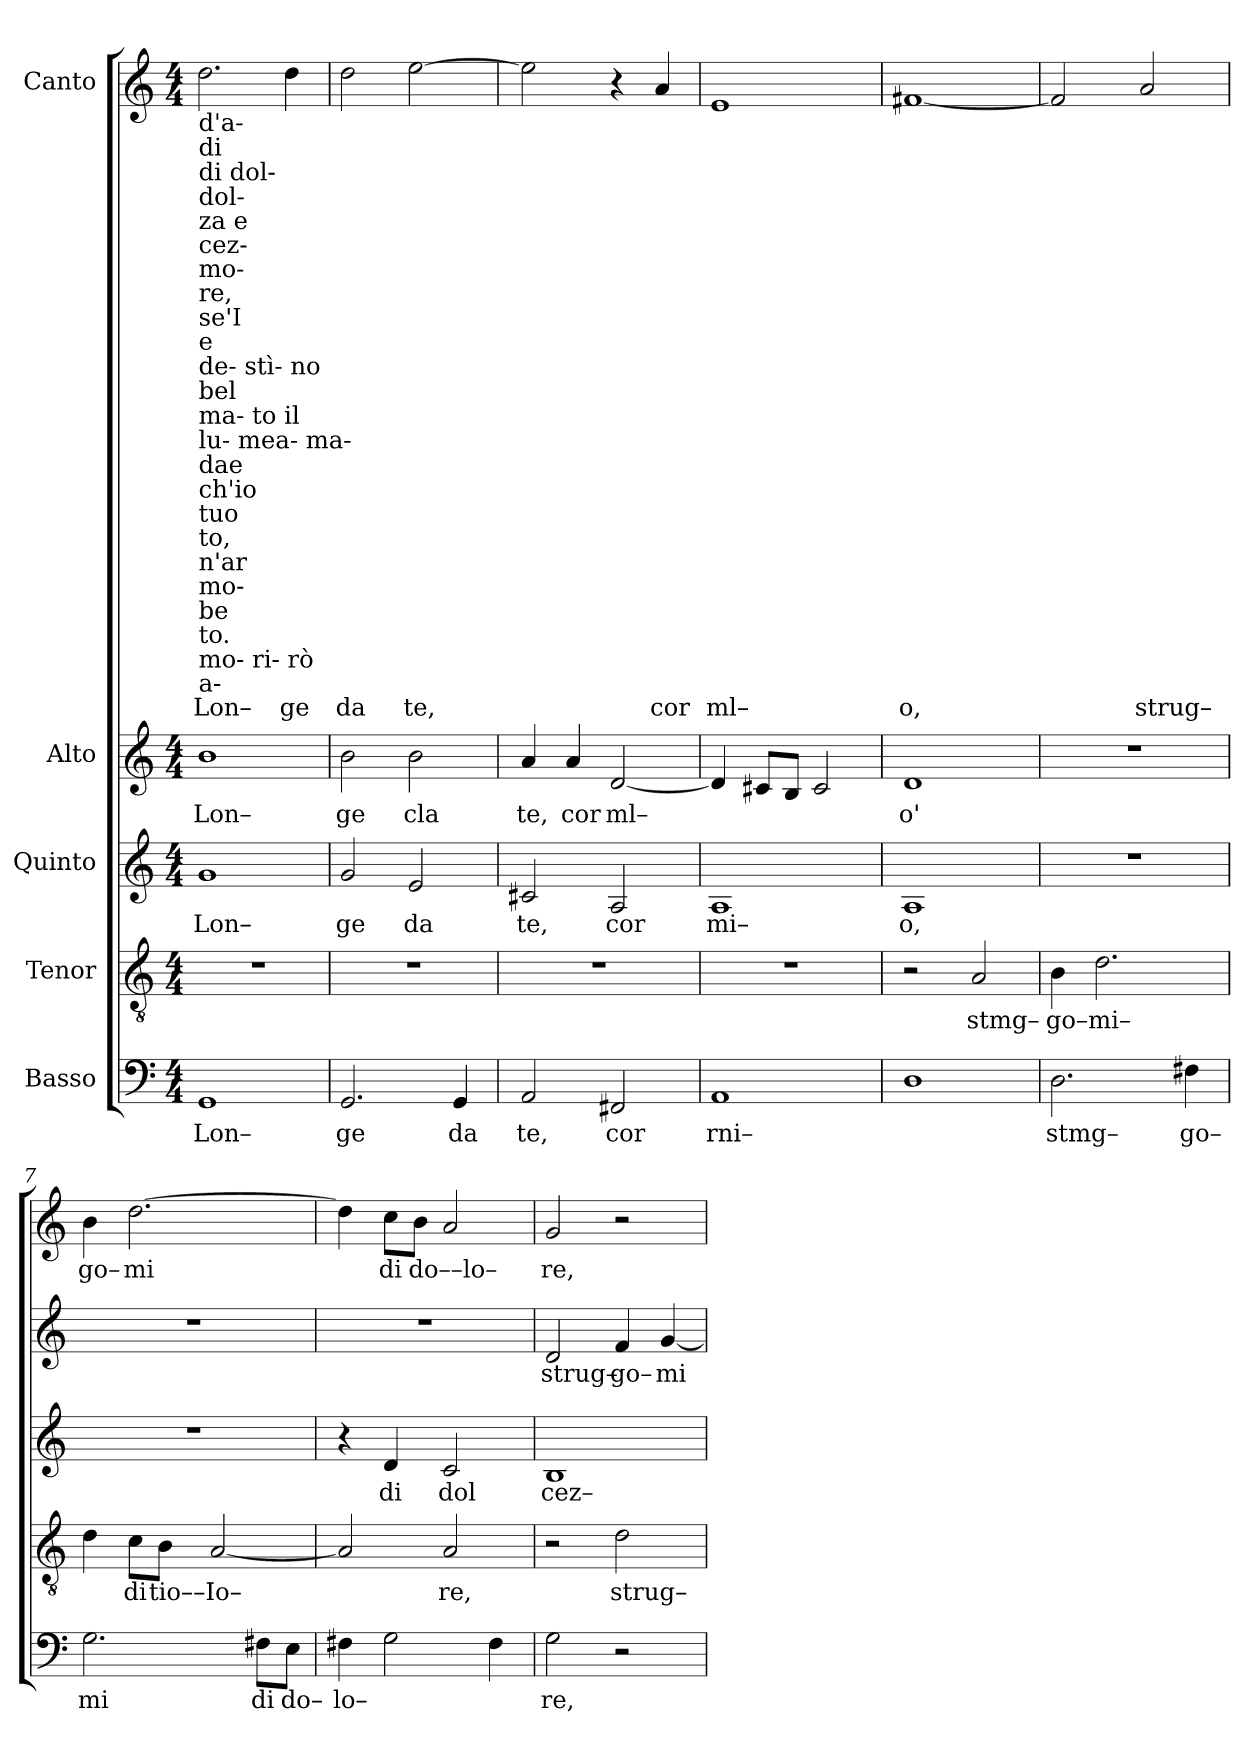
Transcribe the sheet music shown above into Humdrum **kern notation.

**kern	**text	**kern	**text	**kern	**text	**kern	**text	**kern	**text
*part5	*part5	*part4	*part4	*part3	*part3	*part2	*part2	*part1	*part1
*staff5	*staff5	*staff4	*staff4	*staff3	*staff3	*staff2	*staff2	*staff1	*staff1
*I"Basso	*	*I"Tenor	*	*I"Quinto	*	*I"Alto	*	*I"Canto	*
*clefF4	*	*clefGv2	*	*clefG2	*	*clefG2	*	*clefG2	*
*k[]	*	*k[]	*	*k[]	*	*k[]	*	*k[]	*
*M4/4	*	*M4/4	*	*M4/4	*	*M4/4	*	*M4/4	*
*MM120	*	*MM120	*	*MM120	*	*MM120	*	*MM120	*
=1	=1	=1	=1	=1	=1	=1	=1	=1	=1
!	!	!	!	!	!	!	!	!LO:TX:b:t=d'a-	!
!	!	!	!	!	!	!	!	!LO:TX:b:t=di	!
!	!	!	!	!	!	!	!	!LO:TX:b:t=di dol-	!
!	!	!	!	!	!	!	!	!LO:TX:b:t=dol-	!
!	!	!	!	!	!	!	!	!LO:TX:b:t=za e	!
!	!	!	!	!	!	!	!	!LO:TX:b:t=cez-	!
!	!	!	!	!	!	!	!	!LO:TX:b:t=mo-	!
!	!	!	!	!	!	!	!	!LO:TX:b:t=re,	!
!	!	!	!	!	!	!	!	!LO:TX:b:t=se'I	!
!	!	!	!	!	!	!	!	!LO:TX:b:t=e	!
!	!	!	!	!	!	!	!	!LO:TX:b:t=de- stì- no	!
!	!	!	!	!	!	!	!	!LO:TX:b:t=bel	!
!	!	!	!	!	!	!	!	!LO:TX:b:t=ma- to il	!
!	!	!	!	!	!	!	!	!LO:TX:b:t=lu- mea- ma-	!
!	!	!	!	!	!	!	!	!LO:TX:b:t=dae	!
!	!	!	!	!	!	!	!	!LO:TX:b:t=ch'io	!
!	!	!	!	!	!	!	!	!LO:TX:b:t=tuo	!
!	!	!	!	!	!	!	!	!LO:TX:b:t=to,	!
!	!	!	!	!	!	!	!	!LO:TX:b:t=n'ar	!
!	!	!	!	!	!	!	!	!LO:TX:b:t=mo-	!
!	!	!	!	!	!	!	!	!LO:TX:b:t=be	!
!	!	!	!	!	!	!	!	!LO:TX:b:t=to.	!
!	!	!	!	!	!	!	!	!LO:TX:b:t=mo- ri- rò	!
!	!	!	!	!	!	!	!	!LO:TX:b:t=a-	!
!	!LO:LY:b	!	!	!	!LO:LY:b	!	!LO:LY:b	!	!LO:LY:b
1GG	Lon–	1r	.	1g	Lon–	1b	Lon–	2.dd\	Lon–
!	!	!	!	!	!	!	!	!	!LO:LY:b
.	.	.	.	.	.	.	.	4dd\	ge
=2	=2	=2	=2	=2	=2	=2	=2	=2	=2
!	!LO:LY:b	!	!	!	!LO:LY:b	!	!LO:LY:b	!	!LO:LY:b
2.GG/	ge	1r	.	2g/	ge	2b\	ge	2dd\	da
!	!	!	!	!	!LO:LY:b	!	!LO:LY:b	!	!LO:LY:b
.	.	.	.	2e/	da	2b\	cla	[2ee\	te,
!	!LO:LY:b	!	!	!	!	!	!	!	!
4GG/	da	.	.	.	.	.	.	.	.
=3	=3	=3	=3	=3	=3	=3	=3	=3	=3
!	!LO:LY:b	!	!	!	!LO:LY:b	!	!LO:LY:b	!	!
2AA/	te,	1r	.	2c#X/	te,	4a/	te,	2ee\]	.
!	!	!	!	!	!	!	!LO:LY:b	!	!
.	.	.	.	.	.	4a/	cor	.	.
!	!LO:LY:b	!	!	!	!LO:LY:b	!	!LO:LY:b	!	!
2FF#X/	cor	.	.	2A/	cor	[2d/	ml–	4r	.
!	!	!	!	!	!	!	!	!	!LO:LY:b
.	.	.	.	.	.	.	.	4a/	cor
=4	=4	=4	=4	=4	=4	=4	=4	=4	=4
!	!LO:LY:b	!	!	!	!LO:LY:b	!	!	!	!LO:LY:b
1AA	rni–	1r	.	1A	mi–	4d/]	.	1e	ml–
.	.	.	.	.	.	8c#X/L	.	.	.
.	.	.	.	.	.	8B/J	.	.	.
.	.	.	.	.	.	2c#/	.	.	.
=5	=5	=5	=5	=5	=5	=5	=5	=5	=5
!	!	!	!	!	!LO:LY:b	!	!LO:LY:b	!	!LO:LY:b
1D	.	2r	.	1A	o,	1d	o'	[1f#X	o,
!	!	!	!LO:LY:b	!	!	!	!	!	!
.	.	2A/	stmg–	.	.	.	.	.	.
=6	=6	=6	=6	=6	=6	=6	=6	=6	=6
!	!LO:LY:b	!	!LO:LY:b	!	!	!	!	!	!
2.D\	stmg–	4B\	go–mi–	1r	.	1r	.	2f#/]	.
.	.	2.d\	.	.	.	.	.	.	.
!	!	!	!	!	!	!	!	!	!LO:LY:b
.	.	.	.	.	.	.	.	2a/	strug–
!	!LO:LY:b	!	!	!	!	!	!	!	!
4F#X\	go–	.	.	.	.	.	.	.	.
=7	=7	=7	=7	=7	=7	=7	=7	=7	=7
!	!LO:LY:b	!	!	!	!	!	!	!	!LO:LY:b
2.G\	mi	4d\	.	1r	.	1r	.	4b\	go–
!	!	!	!LO:LY:b	!	!	!	!	!	!LO:LY:b
.	.	8c\L	di	.	.	.	.	[2.dd\	mi
!	!	!	!LO:LY:b	!	!	!	!	!	!
.	.	8B\J	tio––	.	.	.	.	.	.
!	!	!	!LO:LY:b	!	!	!	!	!	!
.	.	[2A/	Io–	.	.	.	.	.	.
!	!LO:LY:b	!	!	!	!	!	!	!	!
8F#X\L	di	.	.	.	.	.	.	.	.
!	!LO:LY:b	!	!	!	!	!	!	!	!
8E\J	do–	.	.	.	.	.	.	.	.
=8	=8	=8	=8	=8	=8	=8	=8	=8	=8
!	!LO:LY:b	!	!	!	!	!	!	!	!
4F#X\	lo–	2A/]	.	4r	.	1r	.	4dd\]	.
!	!	!	!	!	!LO:LY:b	!	!	!	!LO:LY:b
2G\	.	.	.	4d/	di	.	.	8cc\L	di
!	!	!	!	!	!	!	!	!	!LO:LY:b
.	.	.	.	.	.	.	.	8b\J	do––lo–
!	!	!	!LO:LY:b	!	!LO:LY:b	!	!	!	!
.	.	2A/	re,	2c/	dol	.	.	2a/	.
4F#\	.	.	.	.	.	.	.	.	.
=9	=9	=9	=9	=9	=9	=9	=9	=9	=9
!	!LO:LY:b	!	!	!	!LO:LY:b	!	!LO:LY:b	!	!LO:LY:b
2G\	re,	2r	.	1B	cez–	2d/	strug–	2g/	re,
!	!	!	!LO:LY:b	!	!	!	!LO:LY:b	!	!
2r	.	2d\	strug–	.	.	4f/	go–	2r	.
!	!	!	!	!	!	!	!LO:LY:b	!	!
.	.	.	.	.	.	[4g/	mi	.	.
=	=	=	=	=	=	=	=	=	=
*-	*-	*-	*-	*-	*-	*-	*-	*-	*-
